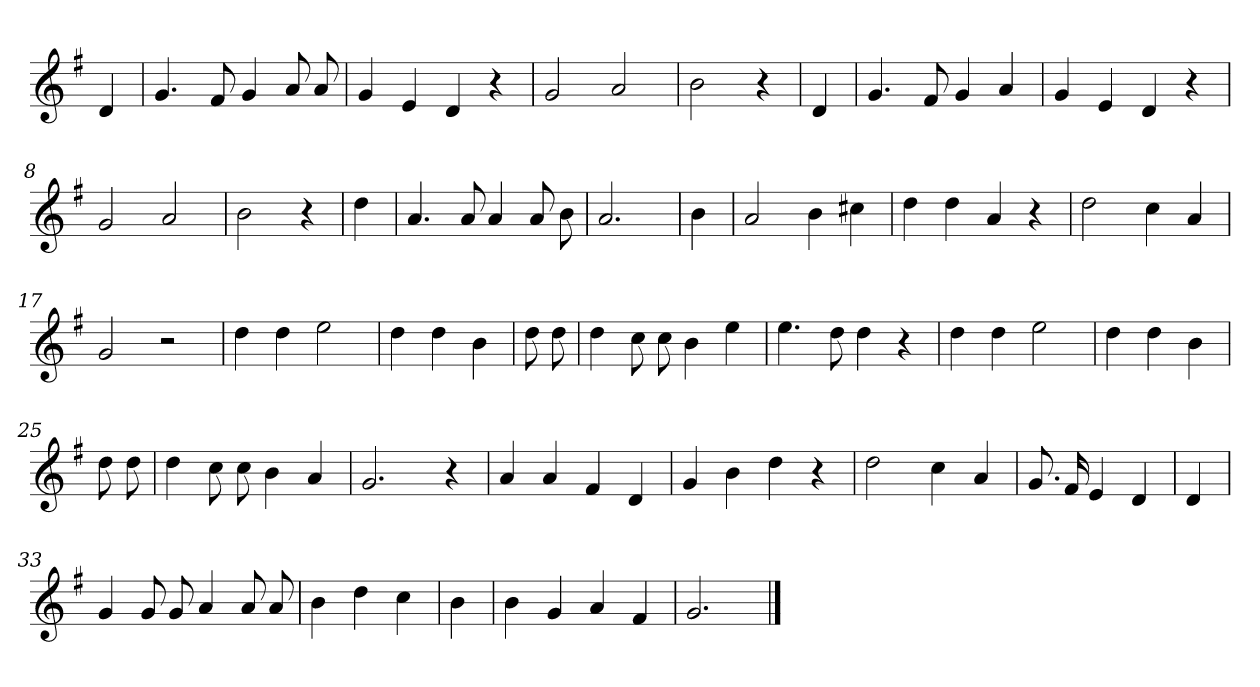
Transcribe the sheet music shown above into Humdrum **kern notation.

**kern
*part1
*staff1
*clefG2
*k[f#]
*G:
=
4d
=1
4.g
8f#
4g
8a
8a
=2
4g
4e
4d
4r
=3
2g
2a
=4
2b
4r
=5
4d
=6
4.g
8f#
4g
4a
=7
4g
4e
4d
4r
=8
2g
2a
=9
2b
4r
=10
4dd
=11
4.a
8a
4a
8a
8b
=12
2.a
=13
4b
=14
2a
4b
4cc#X
=15
4dd
4dd
4a
4r
=16
2dd
4cc
4a
=17
2g
2r
=18
4dd
4dd
2ee
=19
4dd
4dd
4b
=20
8dd
8dd
=21
4dd
8cc
8cc
4b
4ee
=22
4.ee
8dd
4dd
4r
=23
4dd
4dd
2ee
=24
4dd
4dd
4b
=25
8dd
8dd
=26
4dd
8cc
8cc
4b
4a
=27
2.g
4r
=28
4a
4a
4f#
4d
=29
4g
4b
4dd
4r
=30
2dd
4cc
4a
=31
8.g
16f#
4e
4d
=32
4d
=33
4g
8g
8g
4a
8a
8a
=34
4b
4dd
4cc
=35
4b
=36
4b
4g
4a
4f#
=37
2.g
==
*-
